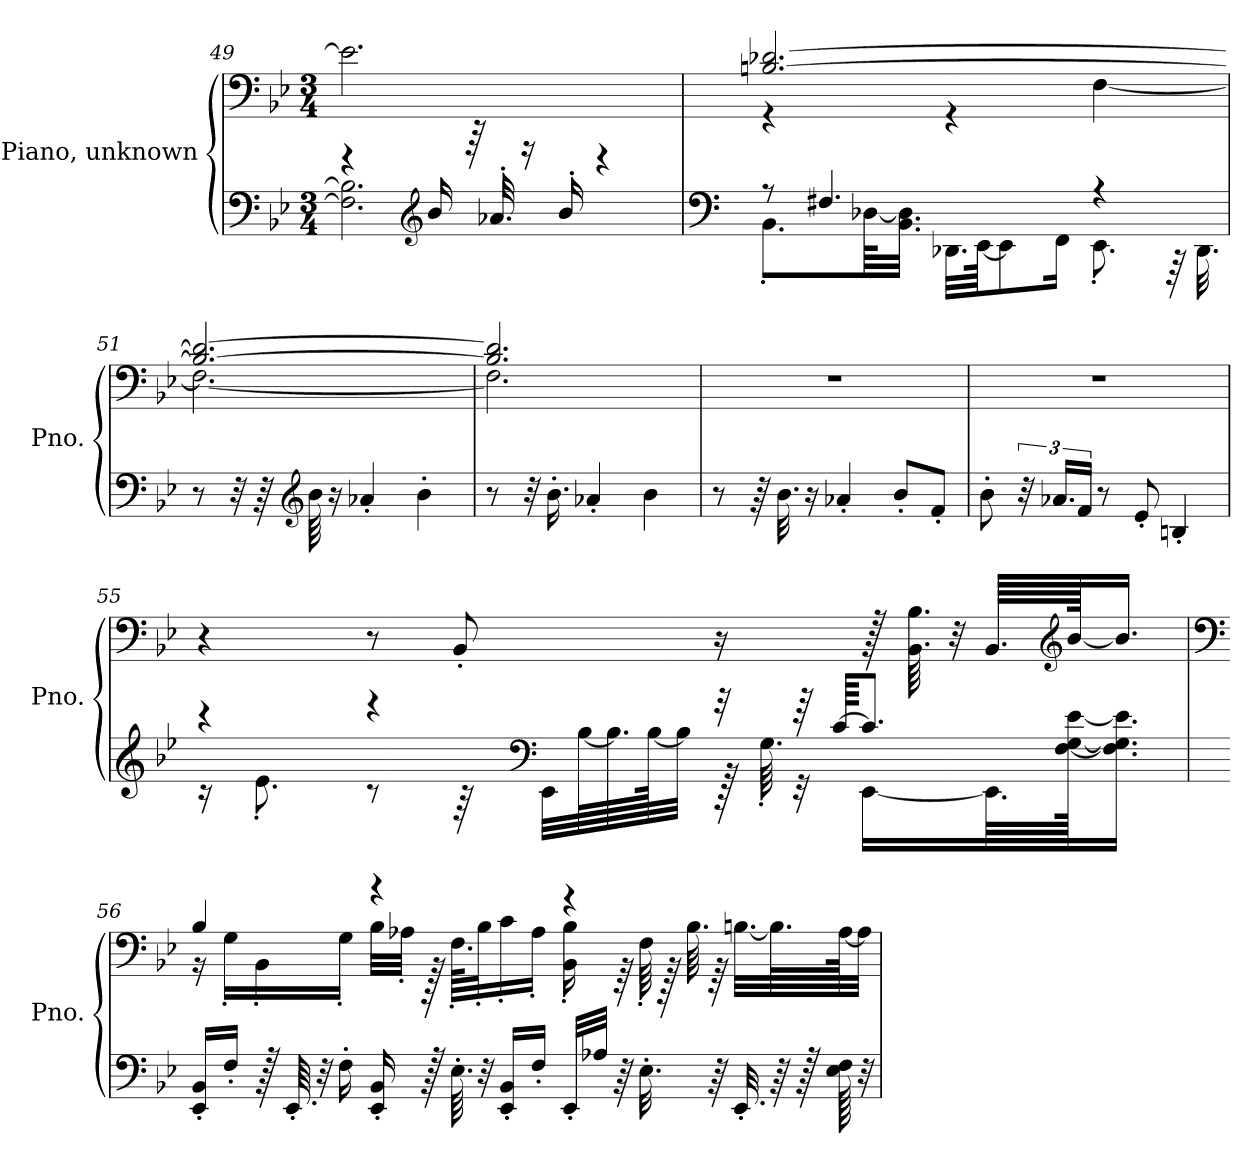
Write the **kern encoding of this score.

**kern	**kern
*part1	*part1
*staff2	*staff1
*I"Piano, unknown	*
*I'Pno.	*
*clefF4	*clefF4
*k[b-e-]	*k[b-e-]
*M3/4	*M3/4
=49	=49
*^	*
4r	2.F#\] 2.B\]	2.e-\]
*clefG2	*	*
16b-/	.	.
64r	.	.
32.a-X'/	.	.
16r	.	.
16b-'/	.	.
4r	.	.
!!LO:PB:g=z
=50	=50	=50
*clefF4	*	*
*	*	*^
8r	8.BB-'\L	[2.Bn/ [2.d-X/	4r
4.F#X/	.	.	.
.	[64D-X\KLL	.	.
.	32.BB-\ 32.D-\]JJJ	.	.
.	32.DD-X\LLL	.	4r
.	[64EE-\JJK	.	.
.	8EE-\]	.	.
.	16FF\Jk	.	.
4r	8.EE-'\	.	[4F\
.	64r	.	.
.	32.DD-\	.	.
*v	*v	*	*
=51	=51	=51
8r	2.B/_ 2.d-/_	2.F\_
32r	.	.
64r	.	.
*clefG2	*	*
64b-\	.	.
16r	.	.
4a-X'/	.	.
4b-'\	.	.
=52	=52	=52
8r	2.B/] 2.d-/]	2.F\]
32r	.	.
16.b-'\	.	.
4a-X'/	.	.
4b-\	.	.
*	*v	*v
!!LO:LB:g=z
=53	=53
8r	2.r
64r	.
32.b-\	.
16r	.
4a-X'/	.
8b-'/L	.
8f'/J	.
=54	=54
8b-'\	2.r
48r	.
24.a-X/LL	.
24f/JJ	.
8r	.
8e-'/	.
4Bn'/	.
!!LO:LB:g=z
=55	=55
*^	*
4r	16r	4r
.	8.e-'\	.
4r	8r	8r
.	64r	8BB-'/
*clefF4	*	*
.	32EE-\LLL	.
.	[64B-\L	.
.	64.B-\]	.
.	[128B-\JK	.
.	32B-\JJJ]	.
32r	128r	16r
.	64.G'\	.
64r	32r	.
[64c/KKKL	.	.
8.c/J]	[16EE-\LL	128r
.	.	64.BB-\ 64.B-\
.	.	32r
.	64.EE-\LL]	64.BB-/LLLL
*	*	*clefG2
.	[128F\ [128G\ [128e-\JJK	[128b-/JJK
.	16.F\] 16.G\] 16.e-\]JJ	16.b-/JJ]
*v	*v	*
!!LO:LB:g=z
=56	=56
*	*clefF4
*	*^
16EE-/' 16BB-/'LL	4B-/	16r
16F'/JJ	.	16G'\LL
128r	.	16BB-'\
64.EE-'/	.	.
32r	.	.
16F'\	.	16G'\JJ
16EE-/' 16BB-/'	4r	32B-\LLL
.	.	32A-X'\JJJ
128r	.	128r
64.E-'\	.	64.F'\KLLL
32r	.	32B-'\J
16EE-/' 16BB-/'LL	.	16c'\
16F'/JJ	.	16A-'\JJ
32EE-'/LLL	4r	16BB-\' 16B-\'
32A-X/JJJ	.	.
64r	.	64r
32.E-'\	.	64F'\
.	.	128r
.	.	64.B-\
64r	.	64r
32.EE-'/	.	[32.Bn\LLL
64r	.	64.B\L]
128r	.	.
128E-\ 128F\	.	[128A-\JK
32r	.	32A-\JJJ]
*	*v	*v
=	=
*-	*-
